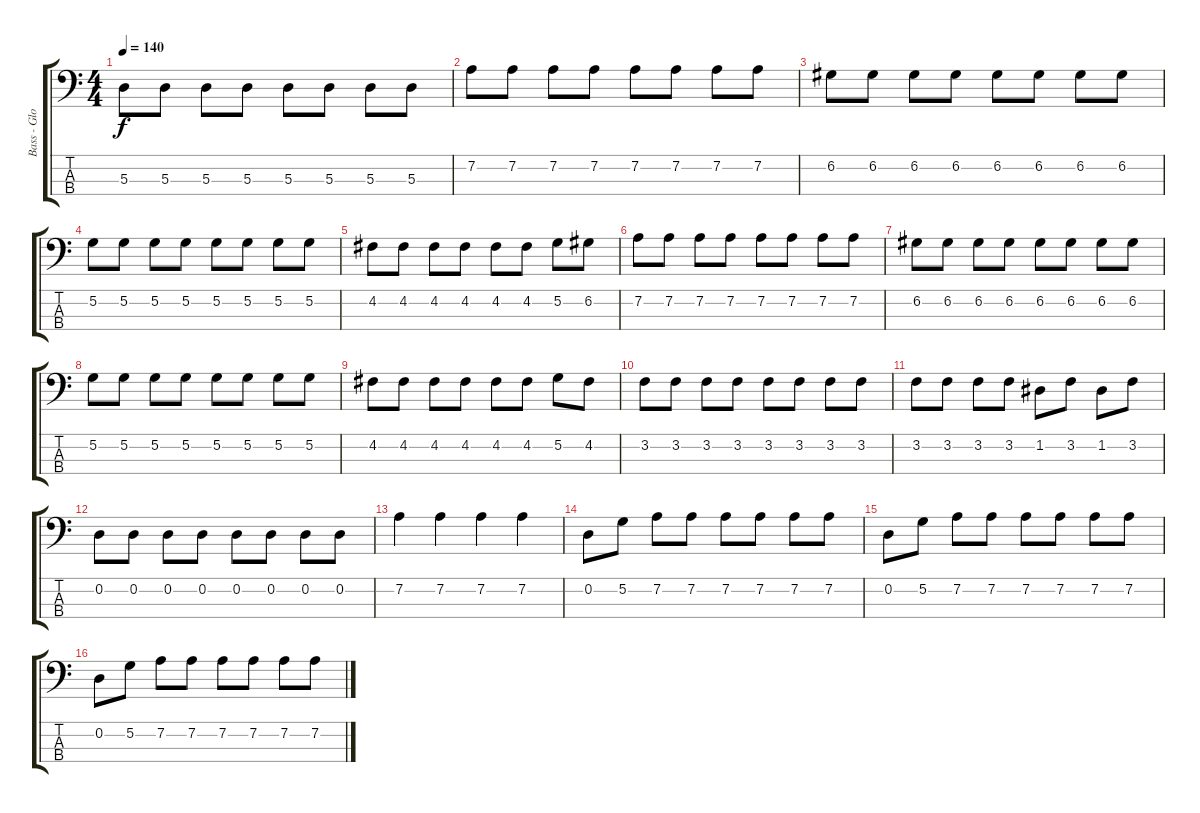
\track ("Bass - Glover" "Bass - Glo") {instrument electricbassfinger}
\staff {score tabs}
\tuning (G2 D2 A1 E1) {hide}
\ts (4 4)
\tempo 140
\clef f4
\ks c
5.3.8{dy f} 5.3.8 5.3.8 5.3.8 5.3.8 5.3.8 5.3.8 5.3.8 |
7.2.8 7.2.8 7.2.8 7.2.8 7.2.8 7.2.8 7.2.8 7.2.8 |
6.2.8 6.2.8 6.2.8 6.2.8 6.2.8 6.2.8 6.2.8 6.2.8 |
5.2.8 5.2.8 5.2.8 5.2.8 5.2.8 5.2.8 5.2.8 5.2.8 |
4.2.8 4.2.8 4.2.8 4.2.8 4.2.8 4.2.8 5.2.8 6.2.8 |
7.2.8 7.2.8 7.2.8 7.2.8 7.2.8 7.2.8 7.2.8 7.2.8 |
6.2.8 6.2.8 6.2.8 6.2.8 6.2.8 6.2.8 6.2.8 6.2.8 |
5.2.8 5.2.8 5.2.8 5.2.8 5.2.8 5.2.8 5.2.8 5.2.8 |
4.2.8 4.2.8 4.2.8 4.2.8 4.2.8 4.2.8 5.2.8 4.2.8 |
3.2.8 3.2.8 3.2.8 3.2.8 3.2.8 3.2.8 3.2.8 3.2.8 |
3.2.8 3.2.8 3.2.8 3.2.8 1.2.8 3.2.8 1.2.8 3.2.8 |
0.2.8 0.2.8 0.2.8 0.2.8 0.2.8 0.2.8 0.2.8 0.2.8 |
7.2.4 7.2.4 7.2.4 7.2.4 |
0.2.8 5.2.8 7.2.8 7.2.8 7.2.8 7.2.8 7.2.8 7.2.8 |
0.2.8 5.2.8 7.2.8 7.2.8 7.2.8 7.2.8 7.2.8 7.2.8 |
0.2.8 5.2.8 7.2.8 7.2.8 7.2.8 7.2.8 7.2.8 7.2.8
